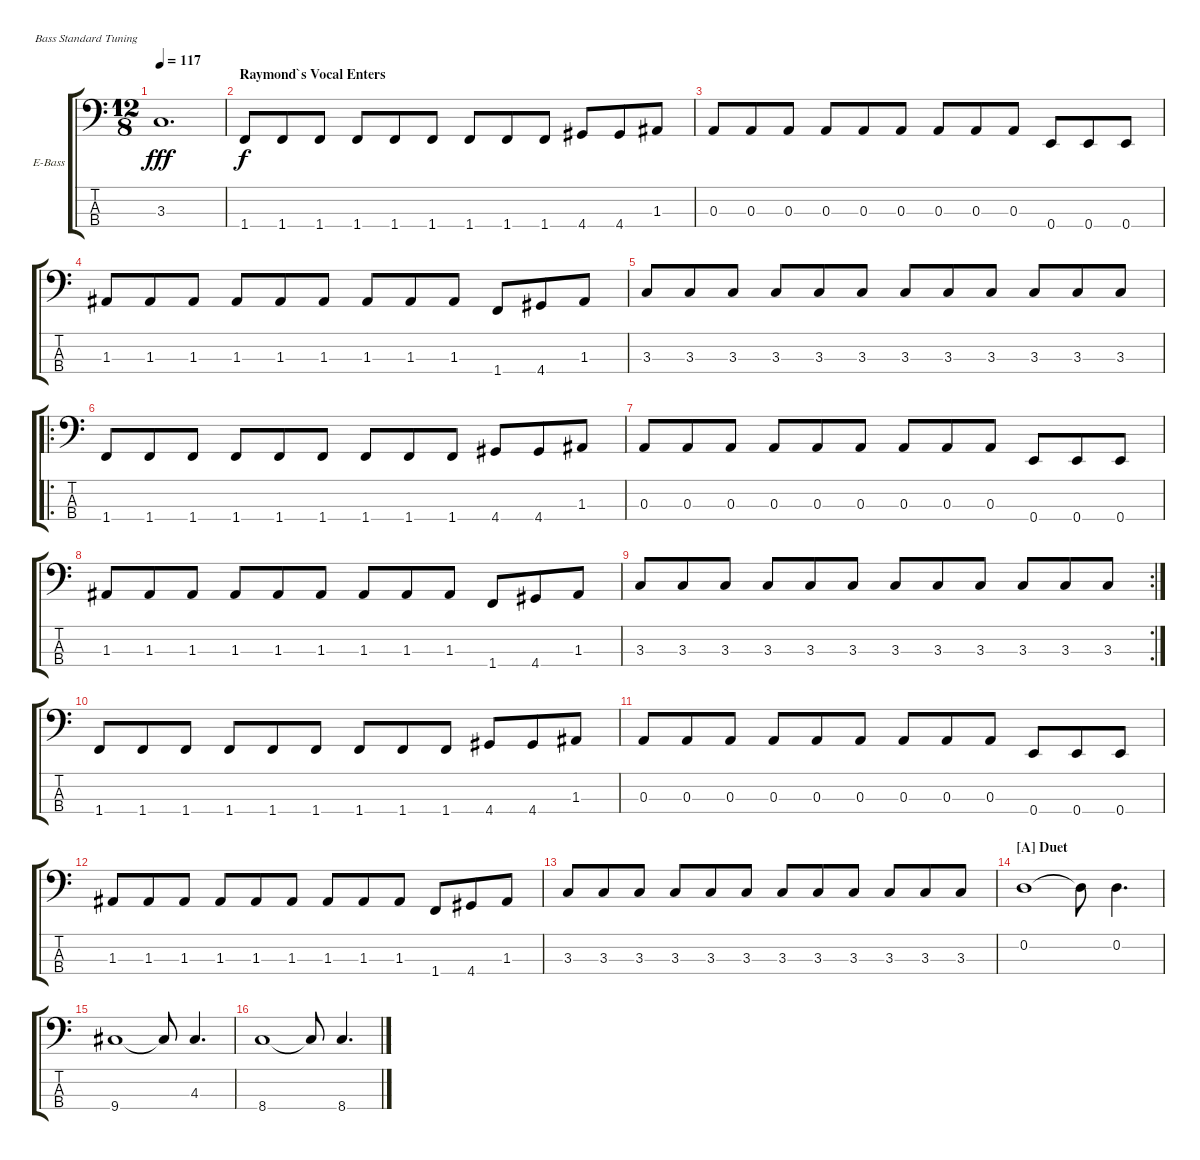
\defaultSystemsLayout 4
\bracketExtendMode groupsimilarinstruments
\firstSystemTrackNameOrientation horizontal
\otherSystemsTrackNameOrientation horizontal
\track ("Electric Bass" "E-Bass") {instrument electricbassfinger}
\staff {score tabs}
\tuning (G2 D2 A1 E1)
\ts (12 8)
\tempo 117
\clef f4
\scale
0.333333
\ks c
3.3.1{d dy fff} |
\section ("" "Raymond`s Vocal Enters")
\scale
0.333333 1.4.8{dy f} 1.4.8 1.4.8 1.4.8 1.4.8 1.4.8 1.4.8 1.4.8 1.4.8 4.4.8 4.4.8 1.3.8 |
0.3.8 0.3.8 0.3.8 0.3.8 0.3.8 0.3.8 0.3.8 0.3.8 0.3.8 0.4.8 0.4.8 0.4.8 |
\scale
0.333333 1.3.8 1.3.8 1.3.8 1.3.8 1.3.8 1.3.8 1.3.8 1.3.8 1.3.8 1.4.8 4.4.8 1.3.8 |
\scale
0.333333 3.3.8 3.3.8 3.3.8 3.3.8 3.3.8 3.3.8 3.3.8 3.3.8 3.3.8 3.3.8 3.3.8 3.3.8 |
\ro
\scale
0.333333 1.4.8 1.4.8 1.4.8 1.4.8 1.4.8 1.4.8 1.4.8 1.4.8 1.4.8 4.4.8 4.4.8 1.3.8 |
\scale
0.333333 0.3.8 0.3.8 0.3.8 0.3.8 0.3.8 0.3.8 0.3.8 0.3.8 0.3.8 0.4.8 0.4.8 0.4.8 |
\scale
0.333333 1.3.8 1.3.8 1.3.8 1.3.8 1.3.8 1.3.8 1.3.8 1.3.8 1.3.8 1.4.8 4.4.8 1.3.8 |
\rc 2
\scale
0.333333 3.3.8 3.3.8 3.3.8 3.3.8 3.3.8 3.3.8 3.3.8 3.3.8 3.3.8 3.3.8 3.3.8 3.3.8 |
\scale
0.333333 1.4.8 1.4.8 1.4.8 1.4.8 1.4.8 1.4.8 1.4.8 1.4.8 1.4.8 4.4.8 4.4.8 1.3.8 |
\scale
0.333333 0.3.8 0.3.8 0.3.8 0.3.8 0.3.8 0.3.8 0.3.8 0.3.8 0.3.8 0.4.8 0.4.8 0.4.8 |
\scale
0.333333 1.3.8 1.3.8 1.3.8 1.3.8 1.3.8 1.3.8 1.3.8 1.3.8 1.3.8 1.4.8 4.4.8 1.3.8 |
\scale
0.333333 3.3.8 3.3.8 3.3.8 3.3.8 3.3.8 3.3.8 3.3.8 3.3.8 3.3.8 3.3.8 3.3.8 3.3.8 |
\section ("A" "Duet")
\scale
0.333333 0.2.1 0.2{t}.8 0.2.4{d} |
\scale
0.333333 9.4.1 9.4{t}.8 4.3.4{d} |
\scale
0.333333 8.4.1 8.4{t}.8 8.4.4{d}
